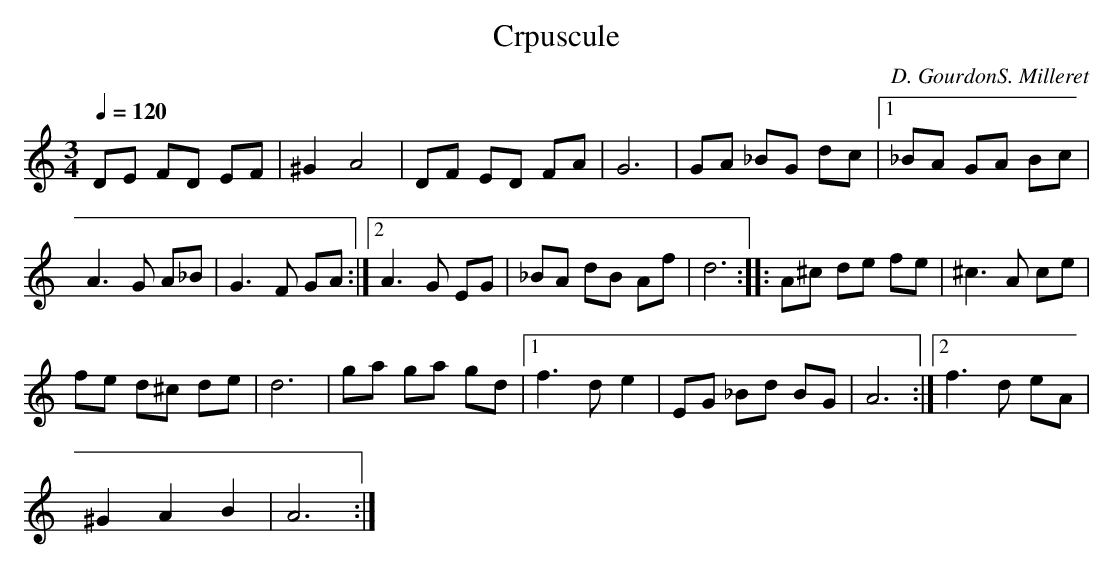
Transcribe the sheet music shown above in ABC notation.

X:1     %Music
T:Crpuscule     %Tune name
C:D. GourdonS. Milleret     %Tune composer
Q:1/4=120     %Tempo
V:1     %
     %!STAVE 0 '' @
     %!INSTR 'Piano 1' 0 0 @
|:
M:3/4     %Meter
L:1/8     %
K:Am
DE FD EF |^G2 A4 |DF ED FA |G6 |GA _BG dc |[1_BA GA Bc |
A3 G A_B |G3 F GA :|[2A3 G EG |_BA dB Af |d6 ::A^c de fe |^c3 A ce |
fe d^c de |d6 |ga ga gd |[1f3 d e2 |EG _Bd BG |A6 :|[2f3 d eA |
^G2 A2 B2 |A6 :|
     %End of file
